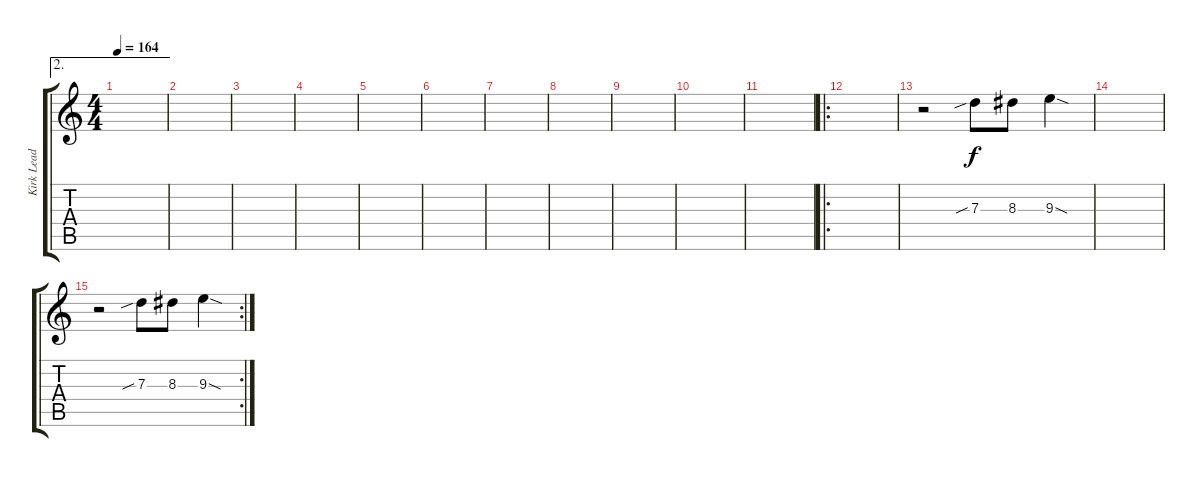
\track ("Kirk Lead" "Kirk Lead") {instrument distortionguitar}
\staff {score tabs}
\tuning (E4 B3 G3 D3 A2 E2) {hide}
\ae 2
\ts (4 4)
\tempo 164
\clef g2
\ks c
|
|
|
|
|
|
|
|
|
|
|
\ro
|
r.2{volume 3} 7.3{sib}.8 8.3.8 9.3{sod}.4 |
|
\rc 2
r.2 7.3{sib}.8 8.3.8 9.3{sod}.4
